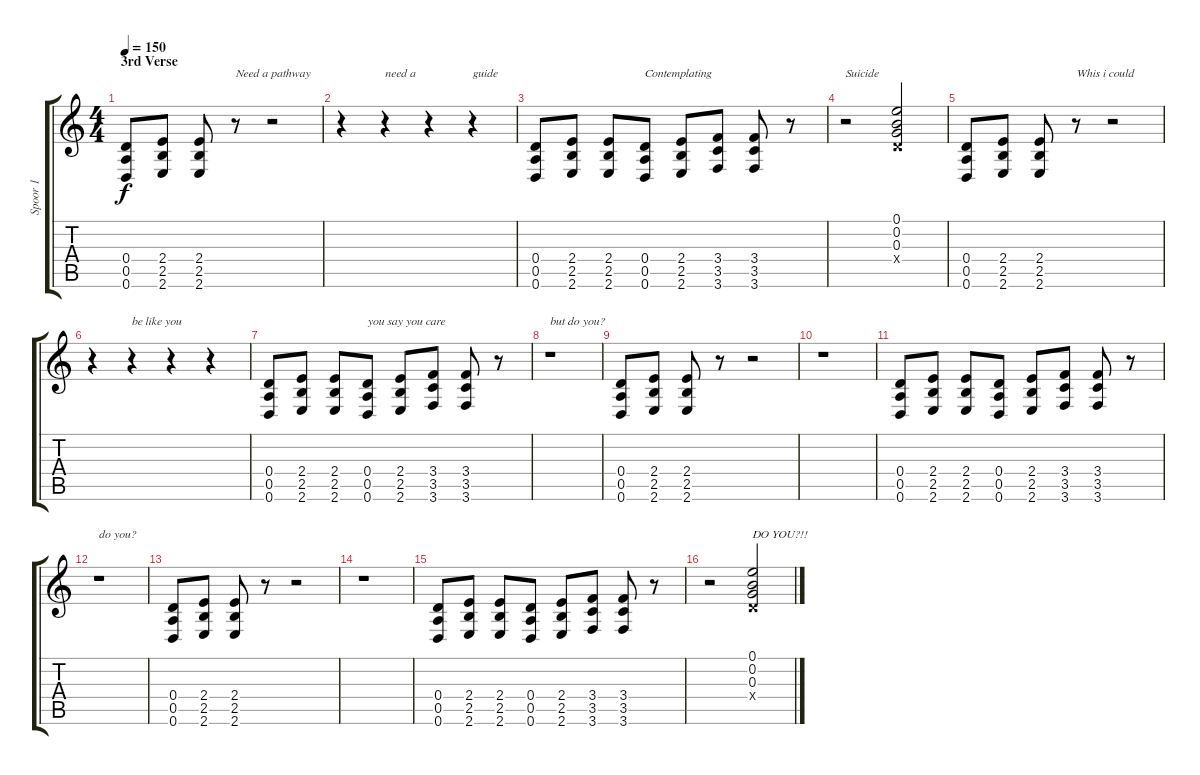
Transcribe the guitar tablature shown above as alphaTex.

\track ("Spoor 1" "Spoor 1") {instrument distortionguitar}
\staff {score tabs}
\tuning (E4 B3 G3 D3 A2 D2) {hide}
\ts (4 4)
\section ("" "3rd Verse")
\tempo 150
\clef g2
\ks c
(0.4 0.5 0.6).8{dy f instrument electricguitarmuted} (2.4 2.5 2.6).8 (2.4 2.5 2.6).8 r.8{txt "Need a pathway"} r.2 |
r.4 r.4{txt "need a "} r.4 r.4{txt "guide"} |
(0.4 0.5 0.6).8 (2.4 2.5 2.6).8 (2.4 2.5 2.6).8 (0.4 0.5 0.6).8{txt "Contemplating"} (2.4 2.5 2.6).8 (3.4 3.5 3.6).8 (3.4 3.5 3.6).8 r.8 |
r.2{txt "Suicide"} (0.1 0.2 0.3 0.4{x}).2{instrument distortionguitar} |
(0.4 0.5 0.6).8{instrument electricguitarmuted} (2.4 2.5 2.6).8 (2.4 2.5 2.6).8 r.8{txt "Whis i could "} r.2 |
r.4 r.4{txt "be like you"} r.4 r.4 |
(0.4 0.5 0.6).8 (2.4 2.5 2.6).8 (2.4 2.5 2.6).8 (0.4 0.5 0.6).8{txt "you say you care "} (2.4 2.5 2.6).8 (3.4 3.5 3.6).8 (3.4 3.5 3.6).8 r.8 |
r.1{txt "but do you?"} |
(0.4 0.5 0.6).8 (2.4 2.5 2.6).8 (2.4 2.5 2.6).8 r.8 r.2 |
r.1 |
(0.4 0.5 0.6).8 (2.4 2.5 2.6).8 (2.4 2.5 2.6).8 (0.4 0.5 0.6).8 (2.4 2.5 2.6).8 (3.4 3.5 3.6).8 (3.4 3.5 3.6).8 r.8 |
r.1{txt "do you?"} |
(0.4 0.5 0.6).8 (2.4 2.5 2.6).8 (2.4 2.5 2.6).8 r.8 r.2 |
r.1 |
(0.4 0.5 0.6).8 (2.4 2.5 2.6).8 (2.4 2.5 2.6).8 (0.4 0.5 0.6).8 (2.4 2.5 2.6).8 (3.4 3.5 3.6).8 (3.4 3.5 3.6).8 r.8 |
r.2 (0.1 0.2 0.3 0.4{x}).2{txt "DO YOU?!!" instrument distortionguitar}
